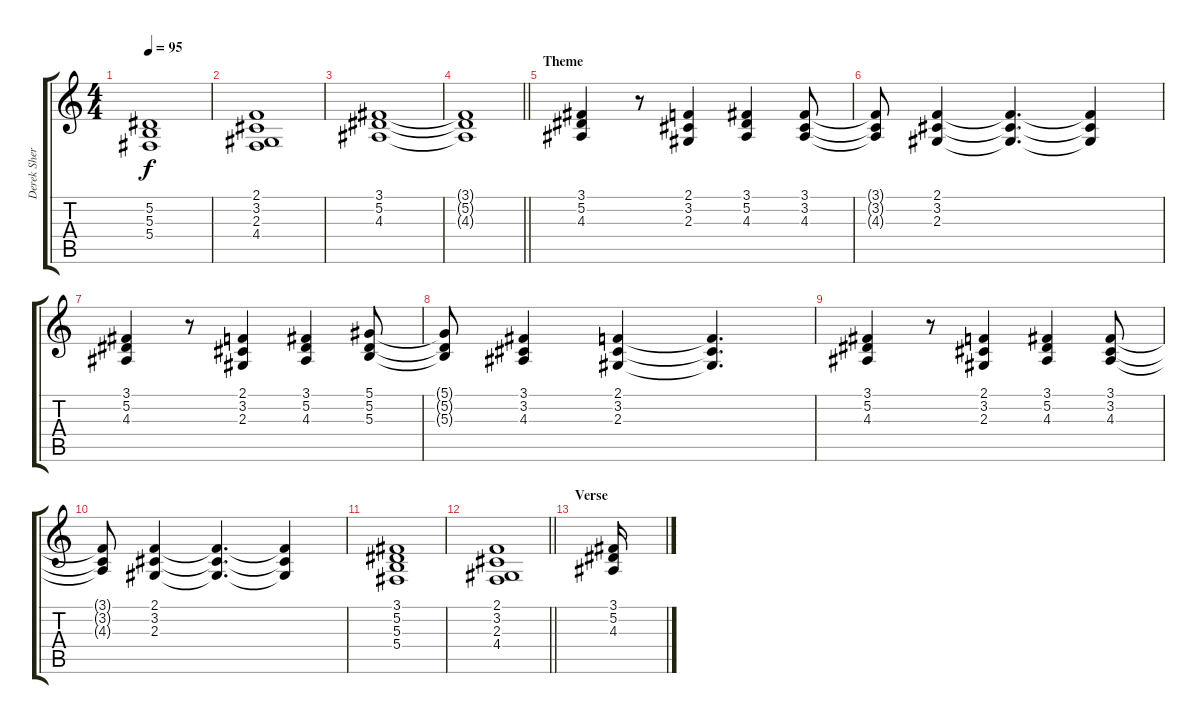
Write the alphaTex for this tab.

\track ("Derek Sherinian" "Derek Sher") {instrument choiraahs}
\staff {score tabs}
\tuning (Eb4 Bb3 Gb3 Db3 Ab2 Eb2) {hide}
\ts (4 4)
\tempo 95
\clef g2
\ks c
(5.2 5.3 5.4).1{dy f} |
(2.1 3.2 2.3 4.4).1 |
(3.1 5.2 4.3).1 |
\barLineRight lightlight
(3.1{t} 5.2{t} 4.3{t}).1 |
\section ("" "Theme")
(3.1 5.2 4.3).4 r.8 (2.1 3.2 2.3).4 (3.1 5.2 4.3).4 (3.1 3.2 4.3).8 |
(3.1{t} 3.2{t} 4.3{t}).8 (2.1 3.2 2.3).4 (2.1{t} 3.2{t} 2.3{t}).4{d} (2.1{t} 3.2{t} 2.3{t}).4 |
(3.1 5.2 4.3).4 r.8 (2.1 3.2 2.3).4 (3.1 5.2 4.3).4 (5.1 5.2 5.3).8 |
(5.1{t} 5.2{t} 5.3{t}).8 (3.1 3.2 4.3).4 (2.1 3.2 2.3).4 (2.1{t} 3.2{t} 2.3{t}).4{d} |
(3.1 5.2 4.3).4 r.8 (2.1 3.2 2.3).4 (3.1 5.2 4.3).4 (3.1 3.2 4.3).8 |
(3.1{t} 3.2{t} 4.3{t}).8 (2.1 3.2 2.3).4 (2.1{t} 3.2{t} 2.3{t}).4{d} (2.1{t} 3.2{t} 2.3{t}).4 |
(3.1 5.2 5.3 5.4).1 |
\barLineRight lightlight
(2.1 3.2 2.3 4.4).1 |
\section ("" "Verse")
(3.1 5.2 4.3).16
